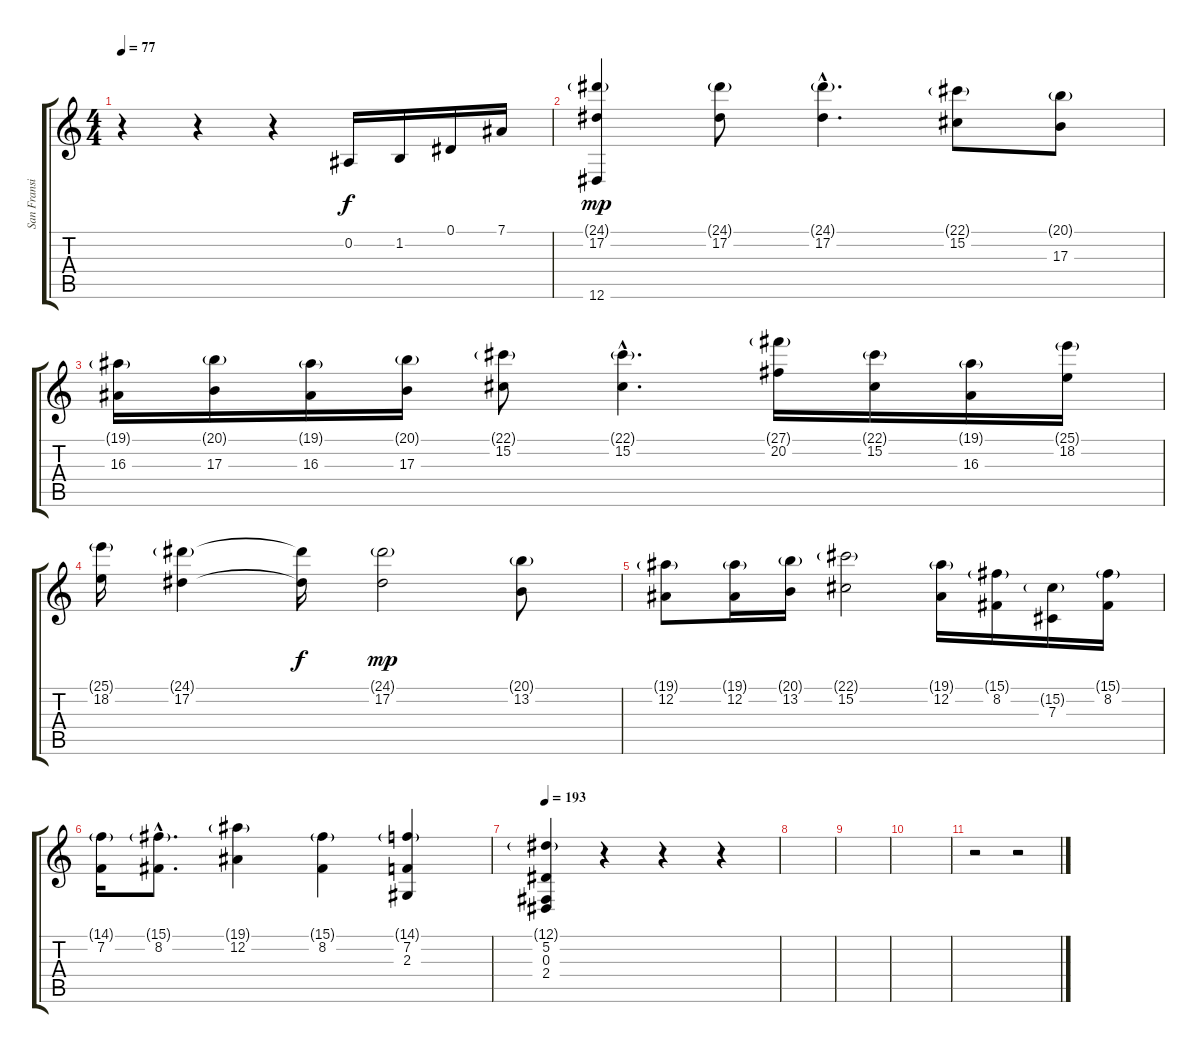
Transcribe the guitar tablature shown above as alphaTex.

\track ("San Fransisco String Ensemble" "San Fransi") {instrument stringensemble1}
\staff {score tabs}
\tuning (Eb4 Bb3 Gb3 Db3 Ab2 Eb2) {hide}
\ts (4 4)
\tempo 77
\clef g2
\ks c
r.4{dy f volume 9 instrument cello} r.4 r.4 0.2.16 1.2.16 0.1.16 7.1.16 |
(24.1{g} 17.2 12.6).4{dy mp} (24.1{g} 17.2).8 (24.1{g hac} 17.2{hac}).4{d} (22.1{g} 15.2).8 (20.1{g} 17.3).8 |
(19.1{g} 16.3).16 (20.1{g} 17.3).16 (19.1{g} 16.3).16 (20.1{g} 17.3).16 (22.1{g} 15.2).8 (22.1{g hac} 15.2{hac}).4{d} (27.1{g} 20.2).16 (22.1{g} 15.2).16 (19.1{g} 16.3).16 (25.1{g} 18.2).16 |
(25.1{g} 18.2).16 (24.1{g} 17.2).4 (24.1{t} 17.2{t}).16{dy f} (24.1{g} 17.2).2{dy mp} (20.1{g} 13.2).8 |
(19.1{g} 12.2).8 (19.1{g} 12.2).16 (20.1{g} 13.2).16 (22.1{g} 15.2).2 (19.1{g} 12.2).16 (15.1{g} 8.2).16 (15.2{g} 7.3).16 (15.1{g} 8.2).16 |
(14.1{g} 7.2).16{volume 16} (15.1{g hac} 8.2{hac}).8{d} (19.1{g} 12.2).4 (15.1{g} 8.2).4 (14.1{g} 7.2 2.3).4 |
\tempo 193
(12.1{g} 5.2 0.3 2.4).4 r.4 r.4 r.4 |
|
|
|
r.2 r.2
